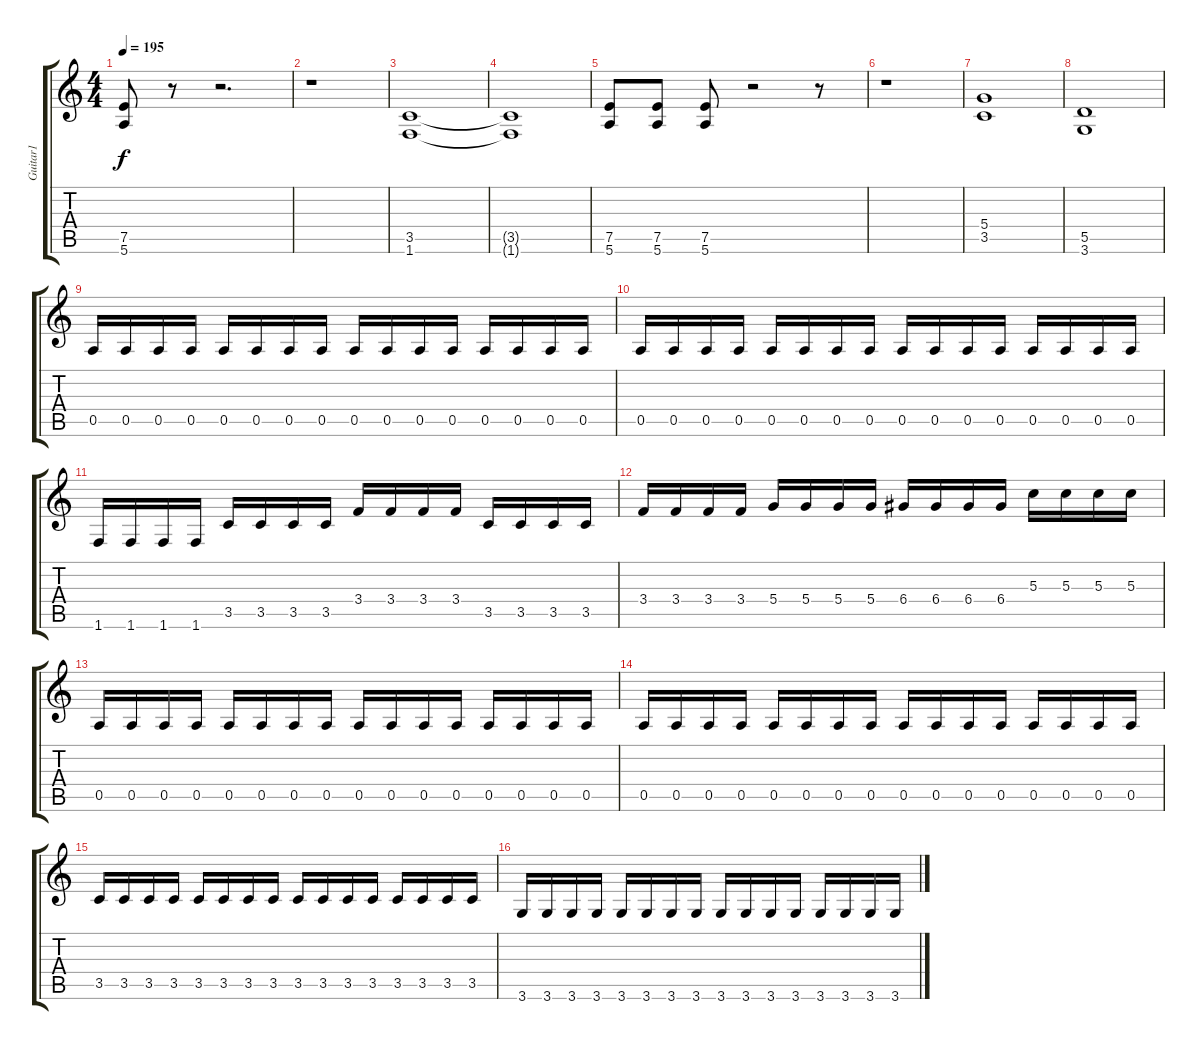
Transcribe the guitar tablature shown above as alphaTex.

\track ("Guitar1" "Guitar1") {instrument distortionguitar}
\staff {score tabs}
\tuning (E4 B3 G3 D3 A2 E2) {hide}
\ts (4 4)
\tempo 195
\clef g2
\ks c
(7.5 5.6).8{dy f} r.8 r.2{d} |
r.1 |
(3.5 1.6).1 |
(3.5{t} 1.6{t}).1 |
(7.5 5.6).8 (7.5 5.6).8 (7.5 5.6).8 r.2 r.8 |
r.1 |
(5.4 3.5).1 |
(5.5 3.6).1 |
0.5.16 0.5.16 0.5.16 0.5.16 0.5.16 0.5.16 0.5.16 0.5.16 0.5.16 0.5.16 0.5.16 0.5.16 0.5.16 0.5.16 0.5.16 0.5.16 |
0.5.16 0.5.16 0.5.16 0.5.16 0.5.16 0.5.16 0.5.16 0.5.16 0.5.16 0.5.16 0.5.16 0.5.16 0.5.16 0.5.16 0.5.16 0.5.16 |
1.6.16 1.6.16 1.6.16 1.6.16 3.5.16 3.5.16 3.5.16 3.5.16 3.4.16 3.4.16 3.4.16 3.4.16 3.5.16 3.5.16 3.5.16 3.5.16 |
3.4.16 3.4.16 3.4.16 3.4.16 5.4.16 5.4.16 5.4.16 5.4.16 6.4.16 6.4.16 6.4.16 6.4.16 5.3.16 5.3.16 5.3.16 5.3.16 |
0.5.16 0.5.16 0.5.16 0.5.16 0.5.16 0.5.16 0.5.16 0.5.16 0.5.16 0.5.16 0.5.16 0.5.16 0.5.16 0.5.16 0.5.16 0.5.16 |
0.5.16 0.5.16 0.5.16 0.5.16 0.5.16 0.5.16 0.5.16 0.5.16 0.5.16 0.5.16 0.5.16 0.5.16 0.5.16 0.5.16 0.5.16 0.5.16 |
3.5.16 3.5.16 3.5.16 3.5.16 3.5.16 3.5.16 3.5.16 3.5.16 3.5.16 3.5.16 3.5.16 3.5.16 3.5.16 3.5.16 3.5.16 3.5.16 |
3.6.16 3.6.16 3.6.16 3.6.16 3.6.16 3.6.16 3.6.16 3.6.16 3.6.16 3.6.16 3.6.16 3.6.16 3.6.16 3.6.16 3.6.16 3.6.16
